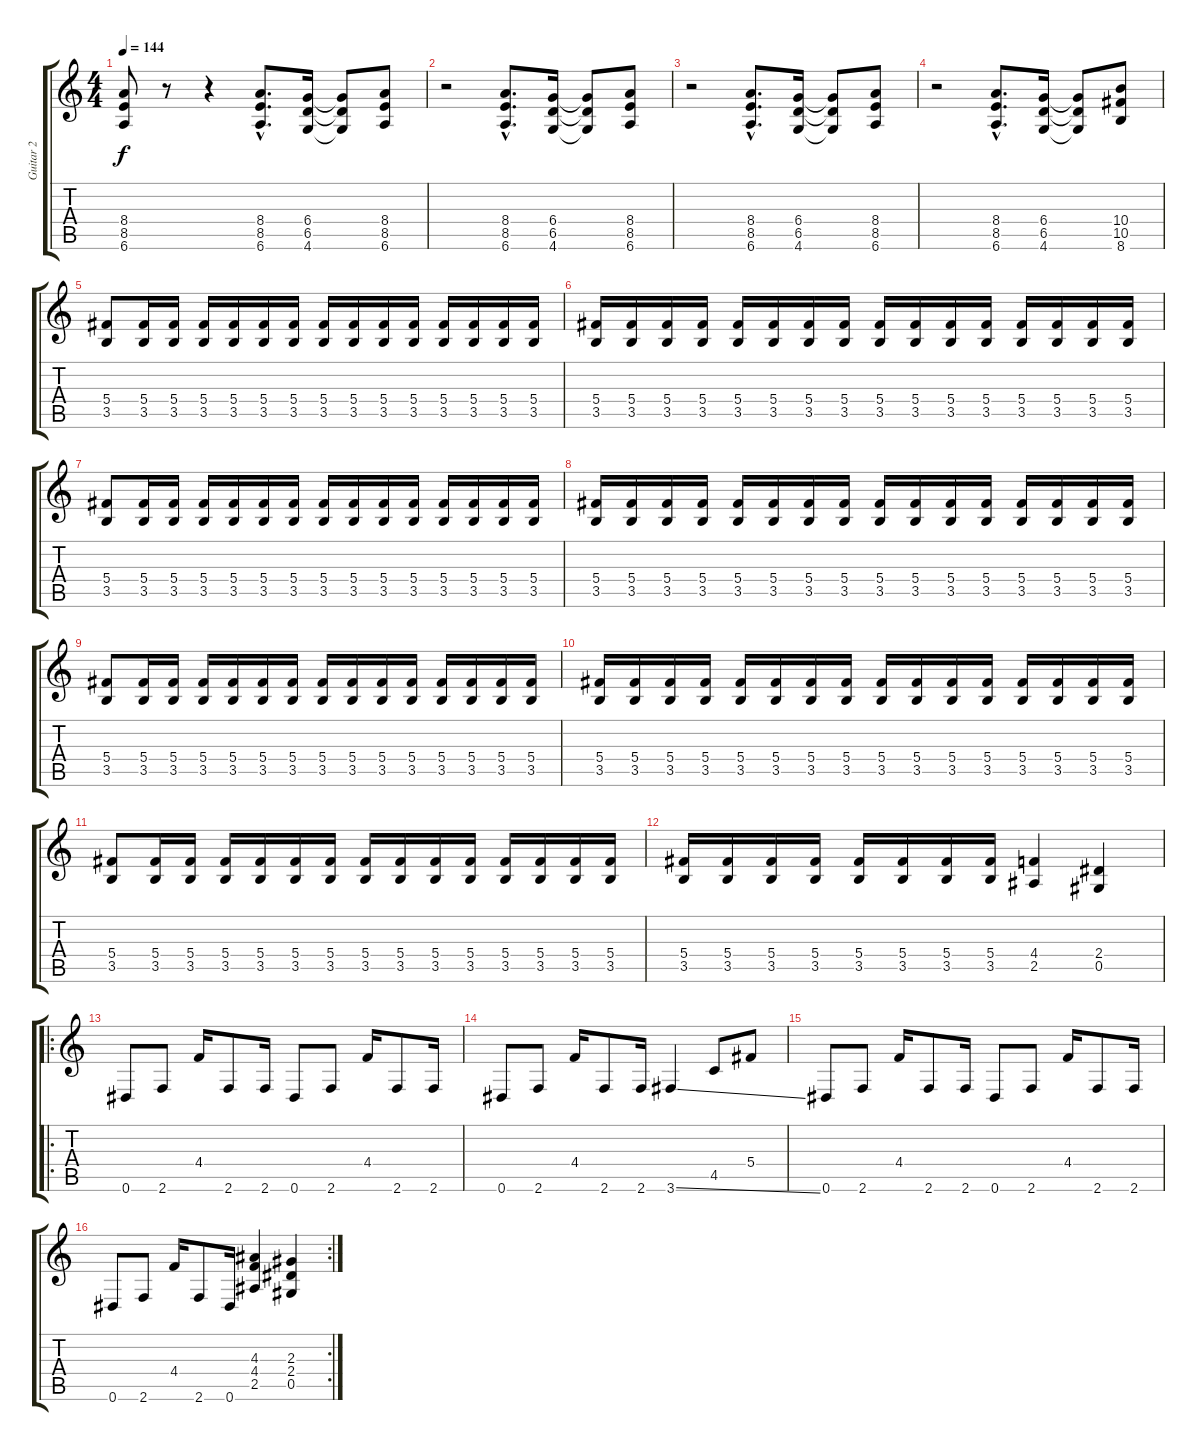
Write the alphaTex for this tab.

\track ("Guitar 2" "Guitar 2") {instrument distortionguitar}
\staff {score tabs}
\tuning (Eb4 Bb3 Gb3 Db3 Ab2 Eb2) {hide}
\ts (4 4)
\tempo 144
\clef g2
\ks c
(8.4 8.5 6.6).8{dy f} r.8 r.4 (8.4{hac} 8.5{hac} 6.6{hac}).8{d} (6.4 6.5 4.6).16 (6.4{t} 6.5{t} 4.6{t}).8 (8.4 8.5 6.6).8 |
r.2 (8.4{hac} 8.5{hac} 6.6{hac}).8{d} (6.4 6.5 4.6).16 (6.4{t} 6.5{t} 4.6{t}).8 (8.4 8.5 6.6).8 |
r.2 (8.4{hac} 8.5{hac} 6.6{hac}).8{d} (6.4 6.5 4.6).16 (6.4{t} 6.5{t} 4.6{t}).8 (8.4 8.5 6.6).8 |
r.2 (8.4{hac} 8.5{hac} 6.6{hac}).8{d} (6.4 6.5 4.6).16 (6.4{t} 6.5{t} 4.6{t}).8 (10.4 10.5 8.6).8 |
(5.4 3.5).8 (5.4 3.5).16 (5.4 3.5).16 (5.4 3.5).16 (5.4 3.5).16 (5.4 3.5).16 (5.4 3.5).16 (5.4 3.5).16 (5.4 3.5).16 (5.4 3.5).16 (5.4 3.5).16 (5.4 3.5).16 (5.4 3.5).16 (5.4 3.5).16 (5.4 3.5).16 |
(5.4 3.5).16 (5.4 3.5).16 (5.4 3.5).16 (5.4 3.5).16 (5.4 3.5).16 (5.4 3.5).16 (5.4 3.5).16 (5.4 3.5).16 (5.4 3.5).16 (5.4 3.5).16 (5.4 3.5).16 (5.4 3.5).16 (5.4 3.5).16 (5.4 3.5).16 (5.4 3.5).16 (5.4 3.5).16 |
(5.4 3.5).8 (5.4 3.5).16 (5.4 3.5).16 (5.4 3.5).16 (5.4 3.5).16 (5.4 3.5).16 (5.4 3.5).16 (5.4 3.5).16 (5.4 3.5).16 (5.4 3.5).16 (5.4 3.5).16 (5.4 3.5).16 (5.4 3.5).16 (5.4 3.5).16 (5.4 3.5).16 |
(5.4 3.5).16 (5.4 3.5).16 (5.4 3.5).16 (5.4 3.5).16 (5.4 3.5).16 (5.4 3.5).16 (5.4 3.5).16 (5.4 3.5).16 (5.4 3.5).16 (5.4 3.5).16 (5.4 3.5).16 (5.4 3.5).16 (5.4 3.5).16 (5.4 3.5).16 (5.4 3.5).16 (5.4 3.5).16 |
(5.4 3.5).8 (5.4 3.5).16 (5.4 3.5).16 (5.4 3.5).16 (5.4 3.5).16 (5.4 3.5).16 (5.4 3.5).16 (5.4 3.5).16 (5.4 3.5).16 (5.4 3.5).16 (5.4 3.5).16 (5.4 3.5).16 (5.4 3.5).16 (5.4 3.5).16 (5.4 3.5).16 |
(5.4 3.5).16 (5.4 3.5).16 (5.4 3.5).16 (5.4 3.5).16 (5.4 3.5).16 (5.4 3.5).16 (5.4 3.5).16 (5.4 3.5).16 (5.4 3.5).16 (5.4 3.5).16 (5.4 3.5).16 (5.4 3.5).16 (5.4 3.5).16 (5.4 3.5).16 (5.4 3.5).16 (5.4 3.5).16 |
(5.4 3.5).8 (5.4 3.5).16 (5.4 3.5).16 (5.4 3.5).16 (5.4 3.5).16 (5.4 3.5).16 (5.4 3.5).16 (5.4 3.5).16 (5.4 3.5).16 (5.4 3.5).16 (5.4 3.5).16 (5.4 3.5).16 (5.4 3.5).16 (5.4 3.5).16 (5.4 3.5).16 |
(5.4 3.5).16 (5.4 3.5).16 (5.4 3.5).16 (5.4 3.5).16 (5.4 3.5).16 (5.4 3.5).16 (5.4 3.5).16 (5.4 3.5).16 (4.4 2.5).4 (2.4 0.5).4 |
\ro
0.6.8 2.6.8 4.4.16 2.6.8 2.6.16 0.6.8 2.6.8 4.4.16 2.6.8 2.6.16 |
0.6.8 2.6.8 4.4.16 2.6.8 2.6.16 3.6{ss}.4 4.5.8 5.4.8 |
0.6.8 2.6.8 4.4.16 2.6.8 2.6.16 0.6.8 2.6.8 4.4.16 2.6.8 2.6.16 |
\rc 2
0.6.8 2.6.8 4.4.16 2.6.8 0.6.16 (4.3 4.4 2.5).4 (2.3 2.4 0.5).4
